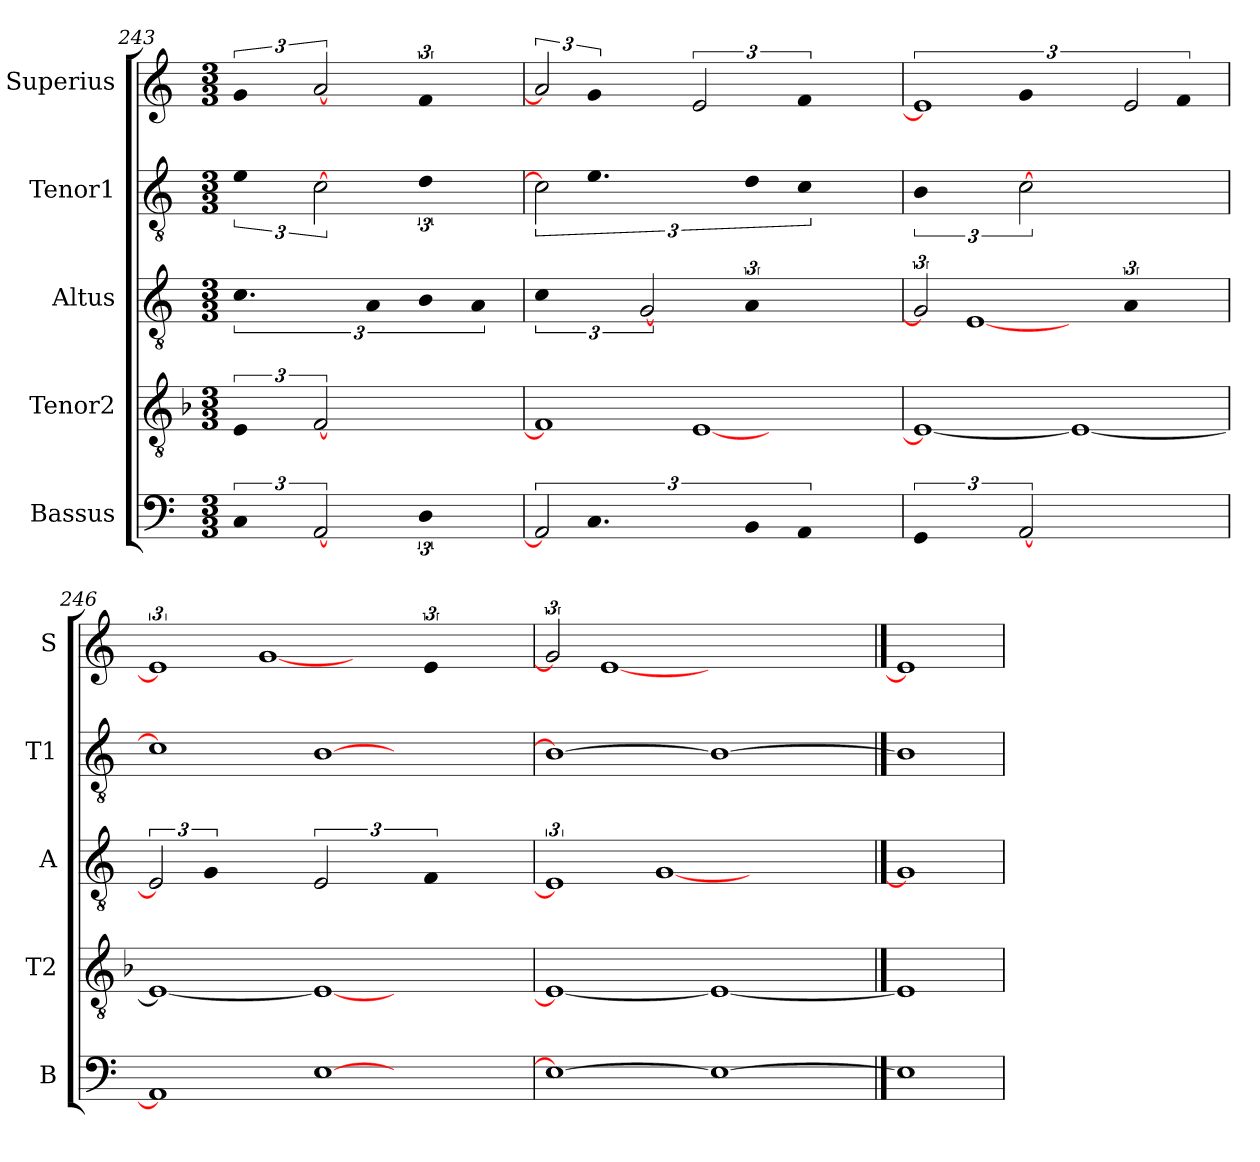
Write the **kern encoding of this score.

**kern	**kern	**kern	**kern	**kern
*part5	*part4	*part3	*part2	*part1
*staff5	*staff4	*staff3	*staff2	*staff1
*I"Bassus	*I"Tenor2	*I"Altus	*I"Tenor1	*I"Superius
*I'B	*I'T2	*I'A	*I'T1	*I'S
*clefF4	*clefGv2	*clefGv2	*clefGv2	*clefG2
*k[]	*k[b-]	*k[]	*k[]	*k[]
*M3/3	*M3/3	*M3/3	*M3/3	*M3/3
=243	=243	=243	=243	=243
!LO:N:vis=1	!LO:N:vis=1	!LO:N:vis=1.	!LO:N:vis=1	!LO:N:vis=1
3%2C	3%2E	3%2.c	3%2e	3%2g
[3AA	[3F	.	[3c	[3a
!	!	!LO:N:vis=2	!	!
3ryy	1ryy	3A/	3ryy	3ryy
!LO:N:vis=1	!	!LO:N:vis=2	!LO:N:vis=1	!LO:N:vis=1
3%2D	.	3B\	3%2d	3%2f
!	!	!LO:N:vis=2	!	!
.	.	3A/	.	.
=244	=244	=244	=244	=244
!	!	!LO:N:vis=1	!	!
3AA]	1F]	3%2c	3c]	3a]
!LO:N:vis=1.	!	!	!LO:N:vis=1.	!LO:N:vis=1
3%2.C	.	.	3%2.e	3%2g
.	.	[3G	.	.
.	[1E	3ryy	.	[3e
!LO:N:vis=2	!	!LO:N:vis=1	!LO:N:vis=2	!
3BB/	.	3%2A	3d\	3ryy
!LO:N:vis=1	!	!	!LO:N:vis=1	!LO:N:vis=2
3%2AA	.	.	3%2c	3f/
.	3ryy	3ryy	.	3ryy
=245	=245	=245	=245	=245
!LO:N:vis=1	!	!	!LO:N:vis=1	!
3%2GG	1E_	3G]	3%2B	3%2e]
.	.	[1E	.	.
!	!	!	!	!LO:N:vis=1
[3AA	.	.	[3c	3%2g
1ryy	1E_	.	1ryy	.
!	!	!LO:N:vis=1	!	!
.	.	3%2A	.	[3e
!	!	!	!	!LO:N:vis=2
.	.	.	.	3f/
=246	=246	=246	=246	=246
1AA]	1E_	3E]	1c]	3%2e]
!	!	!LO:N:vis=1	!	!
.	.	3%2G	.	.
.	.	.	.	[1g
[1E	1E_	[3E	[1B	.
.	.	3ryy	.	.
!	!	!LO:N:vis=2	!	!LO:N:vis=1
.	.	3F/	.	3%2e
3ryy	3ryy	3ryy	3ryy	.
=247	=247	=247	=247	=247
1E_	1E_	3%2E]	1B_	3g]
.	.	.	.	[1e
.	.	[1G	.	.
1E_	1E_	.	1B_	.
.	.	.	.	3%2ryy
.	.	3ryy	.	.
==248	==248	==248	==248	==248
1E]	1E]	1G]	1B]	1e]
=	=	=	=	=
*-	*-	*-	*-	*-
